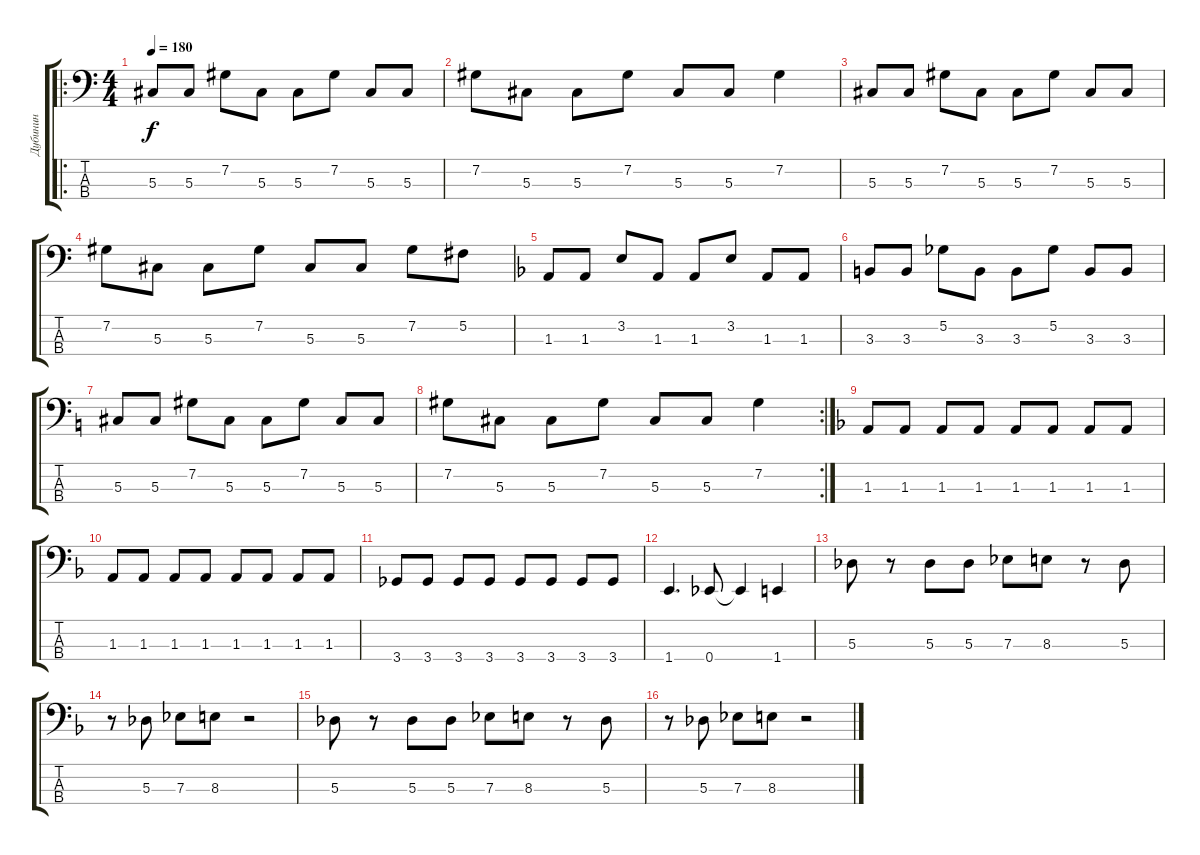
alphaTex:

\track ("Дубинин" "Дубинин") {instrument electricbassfinger}
\staff {score tabs}
\tuning (Gb2 Db2 Ab1 Eb1) {hide}
\ro
\ts (4 4)
\tempo 180
\clef f4
\ks c
5.3.8{dy f} 5.3.8 7.2.8 5.3.8 5.3.8 7.2.8 5.3.8 5.3.8 |
7.2.8 5.3.8 5.3.8 7.2.8 5.3.8 5.3.8 7.2.4 |
5.3.8 5.3.8 7.2.8 5.3.8 5.3.8 7.2.8 5.3.8 5.3.8 |
7.2.8 5.3.8 5.3.8 7.2.8 5.3.8 5.3.8 7.2.8 5.2.8 |
\ks f
1.3.8 1.3.8 3.2.8 1.3.8 1.3.8 3.2.8 1.3.8 1.3.8 |
3.3.8 3.3.8 5.2.8 3.3.8 3.3.8 5.2.8 3.3.8 3.3.8 |
\ks c
5.3.8 5.3.8 7.2.8 5.3.8 5.3.8 7.2.8 5.3.8 5.3.8 |
\rc 2
7.2.8 5.3.8 5.3.8 7.2.8 5.3.8 5.3.8 7.2.4 |
\ks f
1.3.8 1.3.8 1.3.8 1.3.8 1.3.8 1.3.8 1.3.8 1.3.8 |
1.3.8 1.3.8 1.3.8 1.3.8 1.3.8 1.3.8 1.3.8 1.3.8 |
3.4.8 3.4.8 3.4.8 3.4.8 3.4.8 3.4.8 3.4.8 3.4.8 |
1.4.4{d} 0.4.8 0.4{t}.4 1.4.4 |
5.3.8 r.8 5.3.8 5.3.8 7.3.8 8.3.8 r.8 5.3.8 |
r.8 5.3.8 7.3.8 8.3.8 r.2 |
5.3.8 r.8 5.3.8 5.3.8 7.3.8 8.3.8 r.8 5.3.8 |
r.8 5.3.8 7.3.8 8.3.8 r.2
